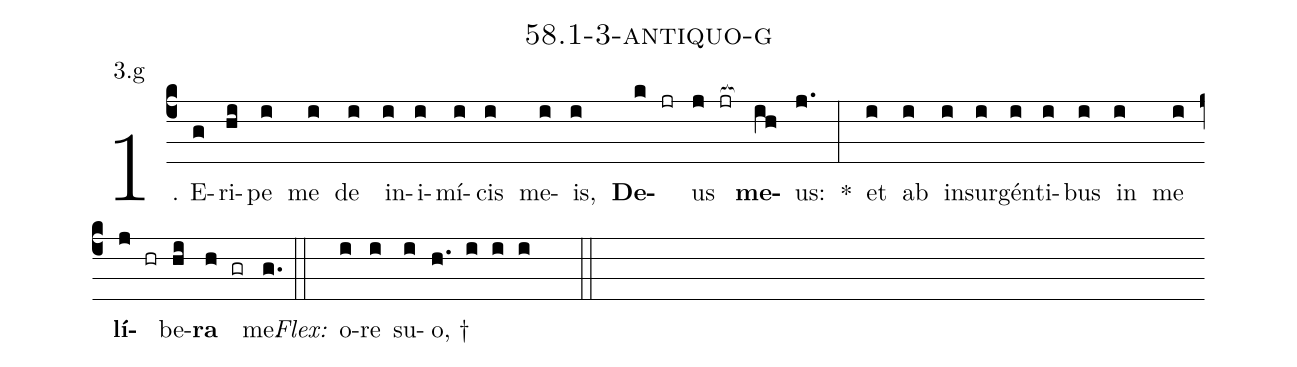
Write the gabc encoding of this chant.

name: 58.1-3-antiquo-g;
annotation: 3.g;
%%
(c4)1. E(g)ri(hi)pe(i) me(i) de(i) in(i)i(i)mí(i)cis(i) me(i)is,(i) <b>De</b>(k jr)us(j jr[ocb:1{]) <b>me</b>(ih[ocb:0}])us:(j.) *(:) et(i) ab(i) in(i)sur(i)gén(i)ti(i)bus(i) in(i) me(i) <b>lí</b>(j hr)be(hi)<b>ra</b>(h gr) me.(g.) (::)
<i>Flex:</i>()  o(i)re(i) su(i)o, †(h. i i i  ::)
